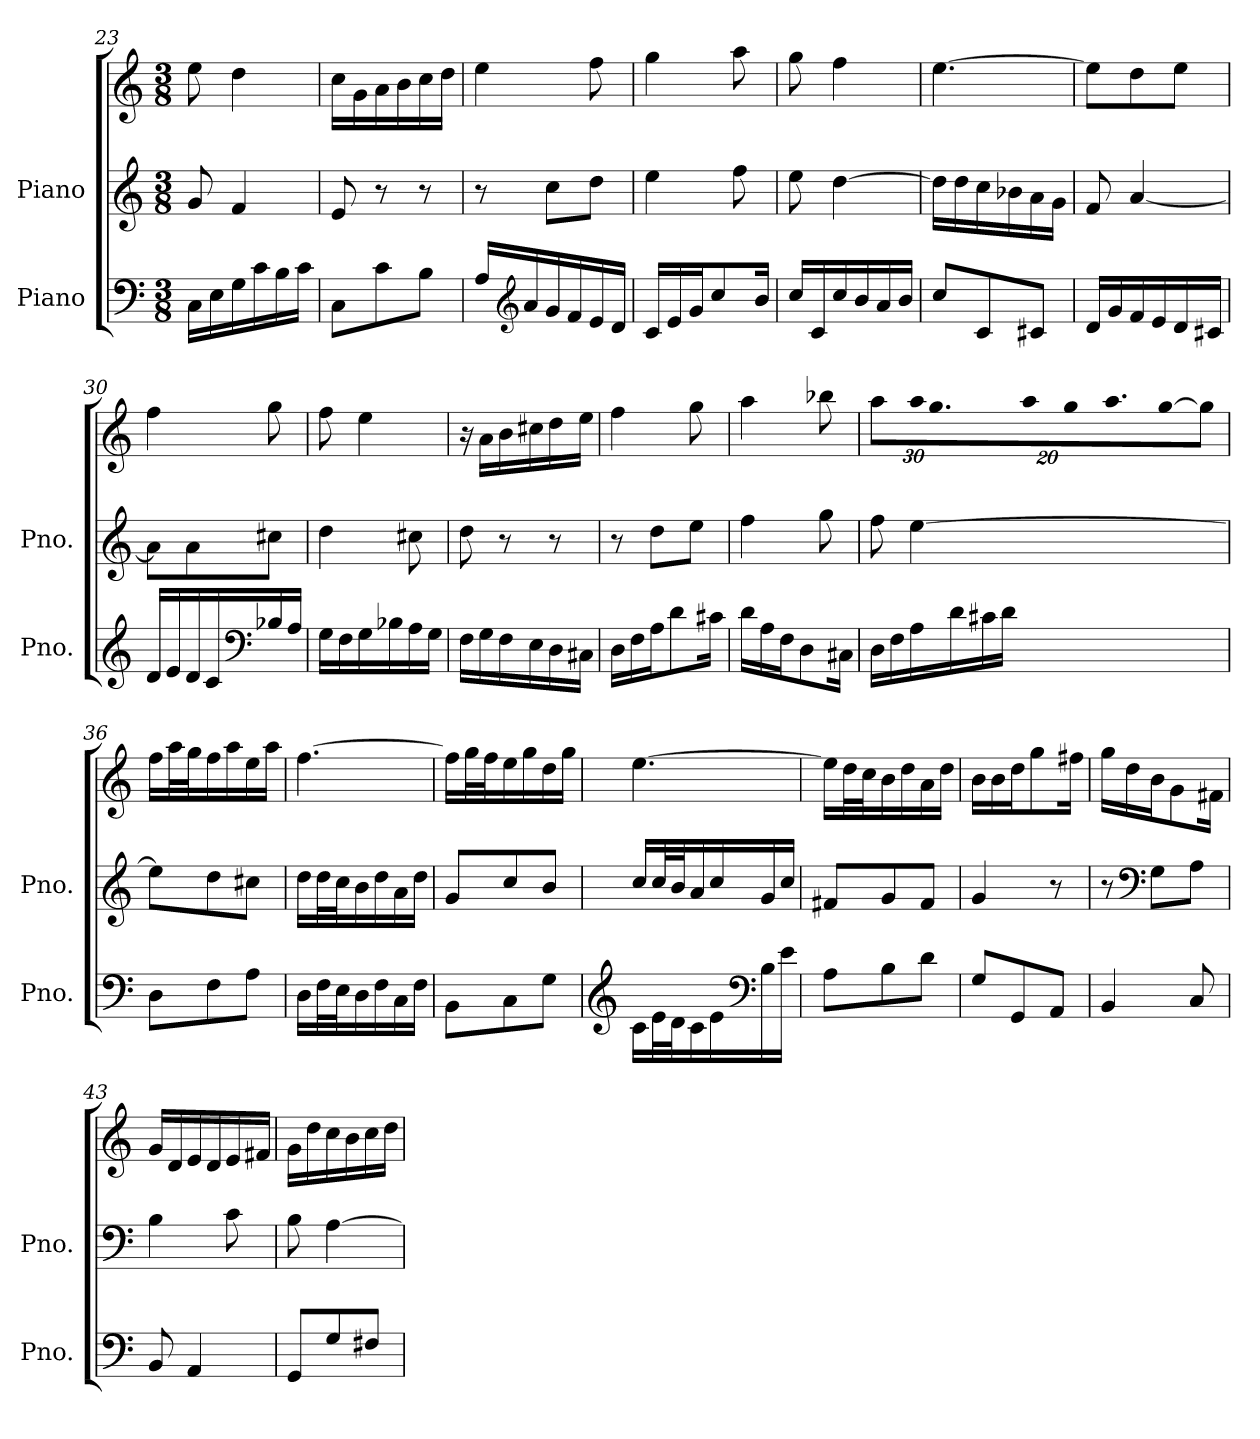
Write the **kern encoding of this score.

**kern	**kern	**kern
*part2	*part1	*part1
*staff3	*staff2	*staff1
*I"Piano	*I"Piano	*
*I'Pno.	*I'Pno.	*
*clefF4	*clefG2	*clefG2
*k[]	*k[]	*k[]
*M3/8	*M3/8	*M3/8
=23	=23	=23
16C\LL	8g/	8ee\
16E\	.	.
16G\	4f/	4dd\
16c\	.	.
16B\	.	.
16c\JJ	.	.
=24	=24	=24
8C\L	8e/	16cc\LL
.	.	16g\
8c\	8r	16a\
.	.	16b\
8B\J	8r	16cc\
.	.	16dd\JJ
=25	=25	=25
16A/LL	8r	4ee\
*clefG2	*	*
16a/	.	.
16g/	8cc\L	.
16f/	.	.
16e/	8dd\J	8ff\
16d/JJ	.	.
!!LO:LB:g=z
=26	=26	=26
16c/LL	4ee\	4gg\
16e/	.	.
16g/J	.	.
8cc/	.	.
.	8ff\	8aa\
16b/Jk	.	.
=27	=27	=27
16cc/LL	8ee\	8gg\
16c/	.	.
16cc/	[4dd\	4ff\
16b/	.	.
16a/	.	.
16b/JJ	.	.
=28	=28	=28
8cc/L	16dd\LL]	[4.ee\
.	16dd\	.
8c/	16cc\	.
.	16b-X\	.
8c#X/J	16a\	.
.	16g\JJ	.
=29	=29	=29
16d/LL	8f/	8ee\L]
16g/	.	.
16f/	[4a/	8dd\
16e/	.	.
16d/	.	8ee\J
16c#X/JJ	.	.
=30	=30	=30
16d/LL	8a\L]	4ff\
16e/	.	.
16d/	8a\	.
16c/	.	.
*clefF4	*	*
16B-X/	8cc#X\J	8gg\
16A/JJ	.	.
!!LO:LB:g=z
=31	=31	=31
16G\LL	4dd\	8ff\
16F\	.	.
16G\	.	4ee\
16B-X\	.	.
16A\	8cc#X\	.
16G\JJ	.	.
=32	=32	=32
16F\LL	8dd\	16r
16G\	.	16a\LL
16F\	8r	16b\
16E\	.	16cc#X\
16D\	8r	16dd\
16C#X\JJ	.	16ee\JJ
=33	=33	=33
16D\LL	8r	4ff\
16F\	.	.
16A\J	8dd\L	.
8d\	.	.
.	8ee\J	8gg\
16c#X\Jk	.	.
=34	=34	=34
16d\LL	4ff\	4aa\
16A\	.	.
16F\J	.	.
8D\	.	.
.	8gg\	8bb-X\
16C#X\Jk	.	.
=35	=35	=35
16D\LL	8ff\	8aa\L
16F\	.	.
*	*	*Xbrackettup
!	!	!LO:N:vis=256%9
16A\	[4ee\	960%17aa\LLL
!	!	!LO:N:vis=32.
.	.	640%17gg\
.	.	1920ryy
!	!	!LO:N:vis=256%9
.	.	960%17aa\
!	!	!LO:N:vis=256%9
16d\	.	960%17gg\
!	!	!LO:N:vis=32.
.	.	640%17aa\
.	.	1920ryy
!	!	!LO:N:vis=256%9
.	.	[960%17gg\JJJ
16c#X\	.	8gg\J]
16d\JJ	.	.
!!LO:LB:g=z
=36	=36	=36
8D\L	8ee\L]	16ff\LL
.	.	32aa\L
.	.	32gg\J
8F\	8dd\	16ff\
.	.	16aa\
8A\J	8cc#X\J	16ee\
.	.	16aa\JJ
=37	=37	=37
16D\LL	16dd\LL	[4.ff\
32F\L	32dd\L	.
32E\J	32cc\J	.
16D\	16b\	.
16F\	16dd\	.
16C\	16a\	.
16F\JJ	16dd\JJ	.
=38	=38	=38
8BB\L	8g/L	16ff\LL]
.	.	32gg\L
.	.	32ff\J
8C\	8cc/	16ee\
.	.	16gg\
8G\J	8b/J	16dd\
.	.	16gg\JJ
=39	=39	=39
*clefG2	*	*
16c\LL	16cc/LL	[4.ee\
32e\L	32cc/L	.
32d\J	32b/J	.
16c\	16a/	.
16e\	16cc/	.
*clefF4	*	*
16B\	16g/	.
16e\JJ	16cc/JJ	.
=40	=40	=40
8A\L	8f#X/L	16ee\LL]
.	.	32dd\L
.	.	32cc\J
8B\	8g/	16b\
.	.	16dd\
8d\J	8f#/J	16a\
.	.	16dd\JJ
!!LO:PB:g=z
=41	=41	=41
8G/L	4g/	16b\LL
.	.	16b\
8GG/	.	16dd\J
.	.	8gg\
8AA/J	8r	.
.	.	16ff#X\Jk
=42	=42	=42
4BB/	8r	16gg\LL
.	.	16dd\
*	*clefF4	*
.	8G\L	16b\J
.	.	8g\
8C/	8A\J	.
.	.	16f#X\Jk
=43	=43	=43
8BB/	4B\	16g/LL
.	.	16d/
4AA/	.	16e/
.	.	16d/
.	8c\	16e/
.	.	16f#X/JJ
=44	=44	=44
8GG/L	8B\	16g\LL
.	.	16dd\
8G/	[4A\	16cc\
.	.	16b\
8F#X/J	.	16cc\
.	.	16dd\JJ
=	=	=
*-	*-	*-
